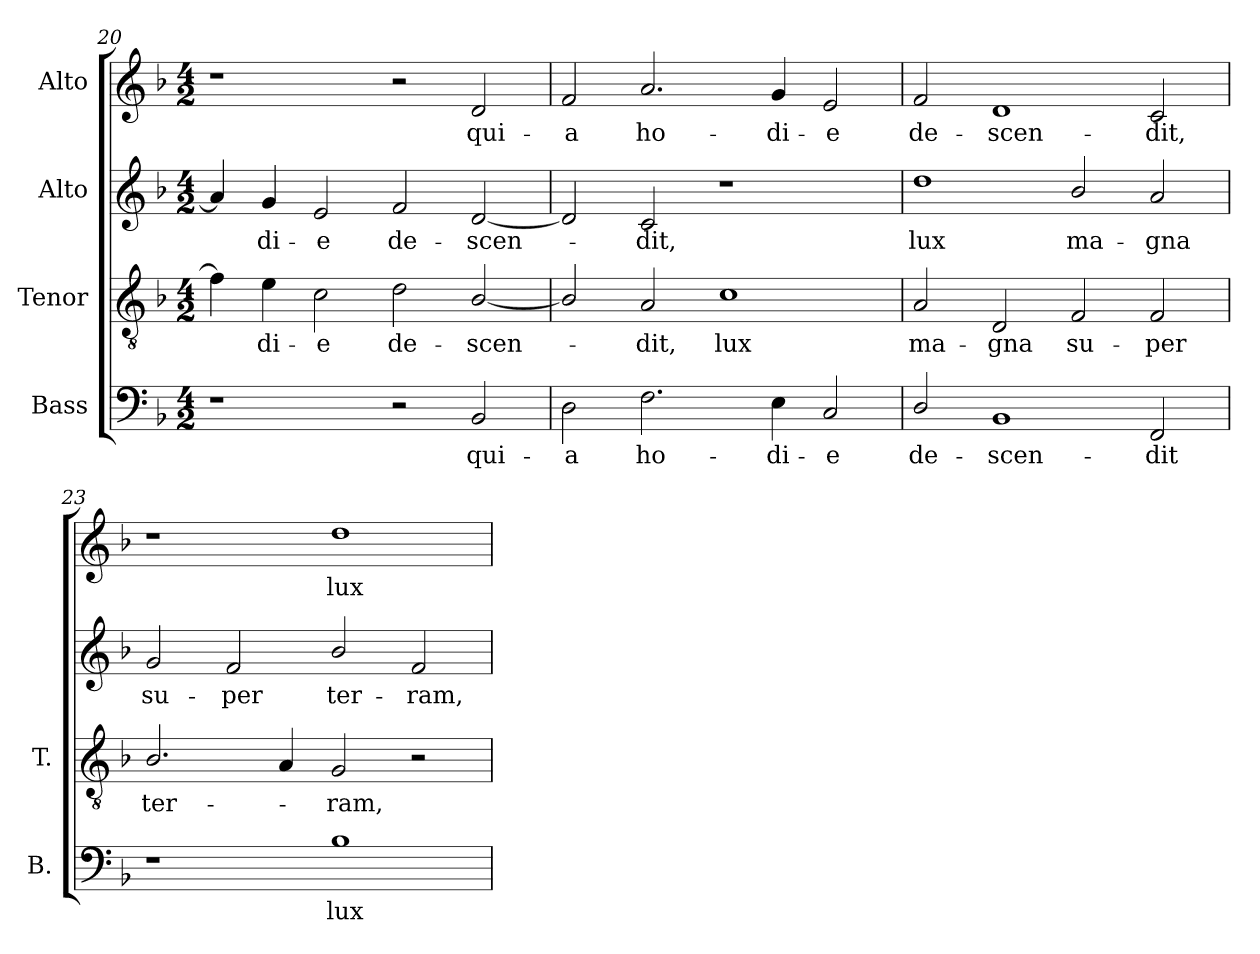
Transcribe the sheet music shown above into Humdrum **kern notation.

**kern	**text	**kern	**text	**kern	**text	**kern	**text
*part4	*part4	*part3	*part3	*part2	*part2	*part1	*part1
*staff4	*staff4	*staff3	*staff3	*staff2	*staff2	*staff1	*staff1
*I"Bass	*	*I"Tenor	*	*I"Alto	*	*I"Alto	*
*I'B.	*	*I'T.	*	*	*	*	*
*clefF4	*	*clefGv2	*	*clefG2	*	*clefG2	*
*	*	*ITrd7c12	*	*	*	*	*
*k[b-]	*	*k[b-]	*	*k[b-]	*	*k[b-]	*
*F:	*	*F:	*	*F:	*	*F:	*
*M4/2	*	*M4/2	*	*M4/2	*	*M4/2	*
=20	=20	=20	=20	=20	=20	=20	=20
1r	.	4Fi\]	.	4ai/]	.	1r	.
!	!	!	!LO:LY:b:color=#000000	!	!	!	!
!	!	!	!	!	!LO:LY:b:color=#000000	!	!
.	.	4Ei\	-di-	4gi/	-di-	.	.
!	!	!	!LO:LY:b:color=#000000	!	!	!	!
!	!	!	!	!	!LO:LY:b:color=#000000	!	!
.	.	2Ci\	-e	2ei/	-e	.	.
!	!	!	!LO:LY:b:color=#000000	!	!	!	!
!	!	!	!	!	!LO:LY:b:color=#000000	!	!
2r	.	2Di\	de-	2fi/	de-	2r	.
!	!LO:LY:b:color=#000000	!	!	!	!	!	!
!	!	!	!LO:LY:b:color=#000000	!	!	!	!
!	!	!	!	!	!LO:LY:b:color=#000000	!	!
!	!	!	!	!	!	!	!LO:LY:b:color=#000000
2BB-i/	qui-	[2BB-i/	-scen-	[2di/	-scen-	2di/	qui-
=21	=21	=21	=21	=21	=21	=21	=21
!	!LO:LY:b:color=#000000	!	!	!	!	!	!
!	!	!	!	!	!	!	!LO:LY:b:color=#000000
2Di\	-a	2BB-i/]	.	2di/]	.	2fi/	-a
!	!LO:LY:b:color=#000000	!	!	!	!	!	!
!	!	!	!LO:LY:b:color=#000000	!	!	!	!
!	!	!	!	!	!LO:LY:b:color=#000000	!	!
!	!	!	!	!	!	!	!LO:LY:b:color=#000000
2.Fi\	ho-	2AAi/	-dit,	2ci/	-dit,	2.ai/	ho-
!	!	!	!LO:LY:b:color=#000000	!	!	!	!
.	.	1Ci	lux	1r	.	.	.
!	!LO:LY:b:color=#000000	!	!	!	!	!	!
!	!	!	!	!	!	!	!LO:LY:b:color=#000000
4Ei\	-di-	.	.	.	.	4gi/	-di-
!	!LO:LY:b:color=#000000	!	!	!	!	!	!
!	!	!	!	!	!	!	!LO:LY:b:color=#000000
2Ci/	-e	.	.	.	.	2ei/	-e
!!LO:LB:g=z
=22	=22	=22	=22	=22	=22	=22	=22
!	!LO:LY:b:color=#000000	!	!	!	!	!	!
!	!	!	!LO:LY:b:color=#000000	!	!	!	!
!	!	!	!	!	!LO:LY:b:color=#000000	!	!
!	!	!	!	!	!	!	!LO:LY:b:color=#000000
2Di/	de-	2AAi/	ma-	1ddi	lux	2fi/	de-
!	!LO:LY:b:color=#000000	!	!	!	!	!	!
!	!	!	!LO:LY:b:color=#000000	!	!	!	!
!	!	!	!	!	!	!	!LO:LY:b:color=#000000
1BB-i	-scen-	2DDi/	-gna	.	.	1di	-scen-
!	!	!	!LO:LY:b:color=#000000	!	!	!	!
!	!	!	!	!	!LO:LY:b:color=#000000	!	!
.	.	2FFi/	su-	2b-i/	ma-	.	.
!	!LO:LY:b:color=#000000	!	!	!	!	!	!
!	!	!	!LO:LY:b:color=#000000	!	!	!	!
!	!	!	!	!	!LO:LY:b:color=#000000	!	!
!	!	!	!	!	!	!	!LO:LY:b:color=#000000
2FFi/	-dit	2FFi/	-per	2ai/	-gna	2ci/	-dit,
=23	=23	=23	=23	=23	=23	=23	=23
!	!	!	!LO:LY:b:color=#000000	!	!	!	!
!	!	!	!	!	!LO:LY:b:color=#000000	!	!
1r	.	2.BB-i/	ter-	2gi/	su-	1r	.
!	!	!	!	!	!LO:LY:b:color=#000000	!	!
.	.	.	.	2fi/	-per	.	.
.	.	4AAi/	.	.	.	.	.
!	!LO:LY:b:color=#000000	!	!	!	!	!	!
!	!	!	!LO:LY:b:color=#000000	!	!	!	!
!	!	!	!	!	!LO:LY:b:color=#000000	!	!
!	!	!	!	!	!	!	!LO:LY:b:color=#000000
1B-i	lux	2GGi/	-ram,	2b-i/	ter-	1ddi	lux
!	!	!	!	!	!LO:LY:b:color=#000000	!	!
.	.	2r	.	2fi/	-ram,	.	.
=	=	=	=	=	=	=	=
*-	*-	*-	*-	*-	*-	*-	*-
